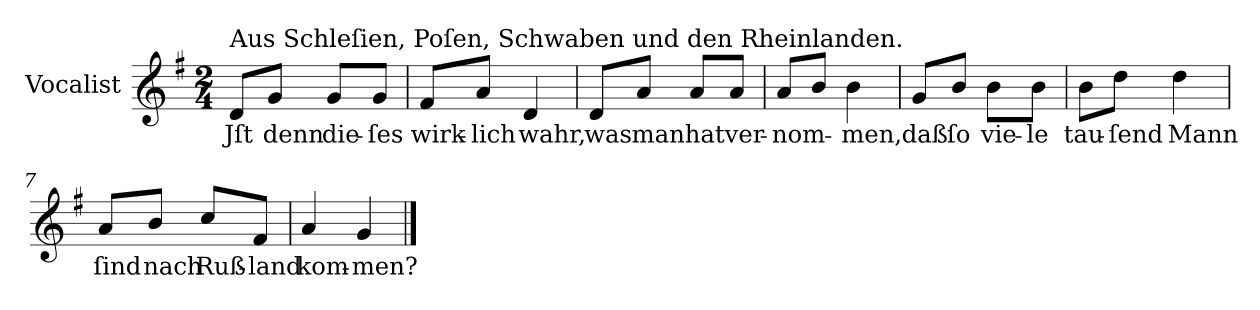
**kern	**text
*part1	*part1
*staff1	*staff1
*I"Vocalist	*
*k[f#]	*
*G:	*
*M2/4	*
=1	=1
!LO:TX:a:t=Aus Schleſien, Poſen, Schwaben und den Rheinlanden.	!
8dL	Jſt
8gJ	denn
8gL	die-
8gJ	-ſes
=2	=2
8f#L	wirk-
8aJ	-lich
4d	wahr,
=3	=3
8dL	was
8aJ	man
8aL	hat
8aJ	ver-
=4	=4
8aL	-nom-
8bJ	.
4b	-men,
=5	=5
8gL	daß
8bJ	ſo
8bL	vie-
8bJ	-le
=6	=6
8bL	tau-
8ddJ	-ſend
4dd	Mann
=7	=7
8aL	ſind
8bJ	nach
8ccL	Ruß-
8f#J	-land
=8	=8
4a	kom-
4g	-men?
==	==
*-	*-
